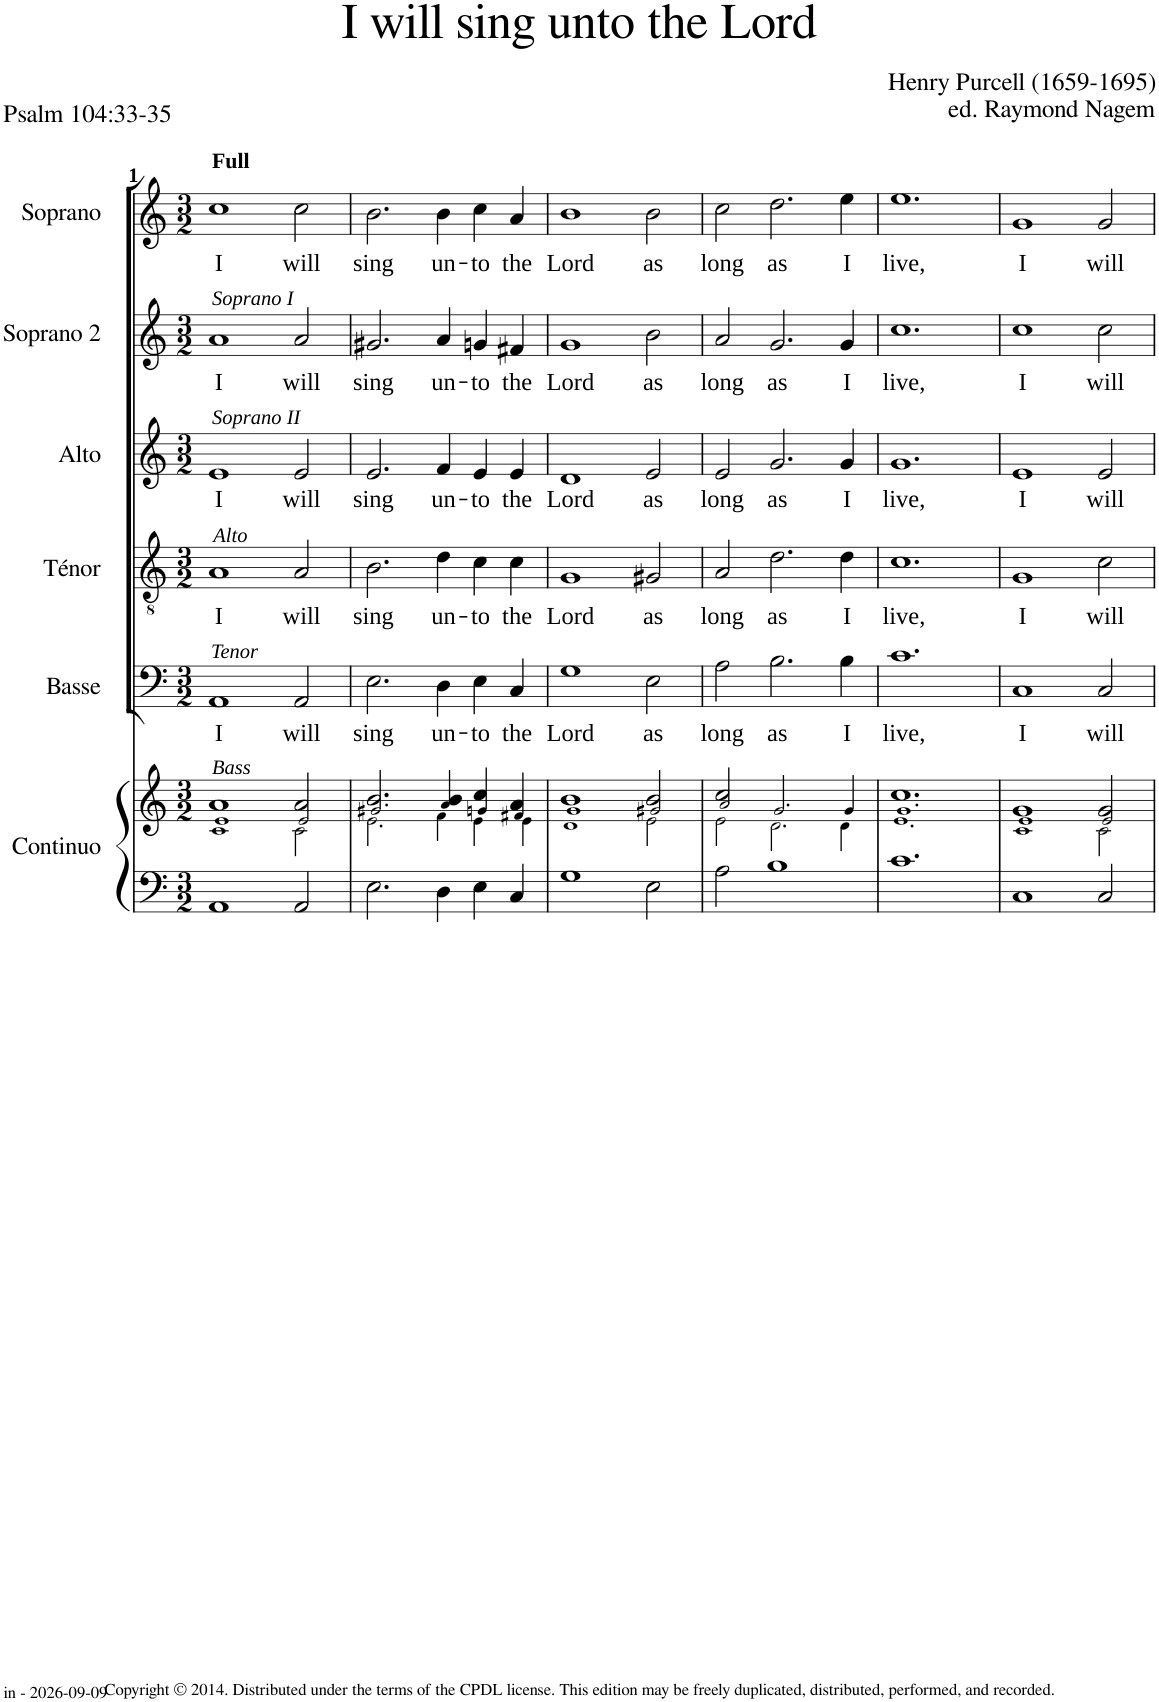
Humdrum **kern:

**kern	**kern	**kern	**text	**kern	**text	**kern	**text	**kern	**text	**kern	**text
*part6	*part6	*part5	*part5	*part4	*part4	*part3	*part3	*part2	*part2	*part1	*part1
*staff7	*staff6	*staff5	*staff5	*staff4	*staff4	*staff3	*staff3	*staff2	*staff2	*staff1	*staff1
*I"Continuo	*	*I"Basse	*	*I"Ténor	*	*I"Alto	*	*I"Soprano 2	*	*I"Soprano	*
*	*	*I'B.	*	*I'T.	*	*I'A.	*	*I'S2	*	*I'S.	*
*clefF4	*clefG2	*clefF4	*	*clefGv2	*	*clefG2	*	*clefG2	*	*clefG2	*
*k[]	*k[]	*k[]	*	*k[]	*	*k[]	*	*k[]	*	*k[]	*
*M3/2	*M3/2	*M3/2	*	*M3/2	*	*M3/2	*	*M3/2	*	*M3/2	*
=1	=1	=1	=1	=1	=1	=1	=1	=1	=1	=1	=1
*	*^	*	*	*	*	*	*	*	*	*	*
!	!	!	!	!	!	!	!	!	!	!	!LO:TX:b:i:t=Soprano I	!
!	!	!	!	!	!	!	!	!	!	!	!LO:TX:a:B:t=Full	!
!	!	!	!	!	!	!	!	!	!LO:TX:b:i:t=Soprano II	!	!	!
!	!	!	!	!	!	!	!LO:TX:b:i:t=Alto	!	!	!	!	!
!	!	!	!	!	!LO:TX:b:i:t=Tenor	!	!	!	!	!	!	!
!	!	!	!LO:TX:b:i:t=Bass	!	!	!	!	!	!	!	!	!
!	!	!	!	!LO:LY:b	!	!LO:LY:b	!	!LO:LY:b	!	!LO:LY:b	!	!LO:LY:b
1AA	1e 1a	1c	1AA	I	1A	I	1e	I	1a	I	1cc	I
!	!	!	!	!LO:LY:b	!	!LO:LY:b	!	!LO:LY:b	!	!LO:LY:b	!	!LO:LY:b
2AA/	2e/ 2a/	2c\	2AA/	will	2A/	will	2e/	will	2a/	will	2cc\	will
=2	=2	=2	=2	=2	=2	=2	=2	=2	=2	=2	=2	=2
!	!	!	!	!LO:LY:b	!	!LO:LY:b	!	!LO:LY:b	!	!LO:LY:b	!	!LO:LY:b
2.E\	2.g#X/ 2.b/	2.e\	2.E\	sing	2.B\	sing	2.e/	sing	2.g#X/	sing	2.b\	sing
!	!	!	!	!LO:LY:b	!	!LO:LY:b	!	!LO:LY:b	!	!LO:LY:b	!	!LO:LY:b
4D\	4a/ 4b/	4f\	4D\	un-	4d\	un-	4f/	un-	4a/	un-	4b\	un-
!	!	!	!	!LO:LY:b	!	!LO:LY:b	!	!LO:LY:b	!	!LO:LY:b	!	!LO:LY:b
4E\	4gn/ 4cc/	4e\	4E\	-to	4c\	-to	4e/	-to	4gn/	-to	4cc\	-to
!	!	!	!	!LO:LY:b	!	!LO:LY:b	!	!LO:LY:b	!	!LO:LY:b	!	!LO:LY:b
4C/	4f#X/ 4a/	4e\	4C/	the	4c\	the	4e/	the	4f#X/	the	4a/	the
=3	=3	=3	=3	=3	=3	=3	=3	=3	=3	=3	=3	=3
!	!	!	!	!LO:LY:b	!	!LO:LY:b	!	!LO:LY:b	!	!LO:LY:b	!	!LO:LY:b
1G	1g 1b	1d	1G	Lord	1G	Lord	1d	Lord	1g	Lord	1b	Lord
!	!	!	!	!LO:LY:b	!	!LO:LY:b	!	!LO:LY:b	!	!LO:LY:b	!	!LO:LY:b
2E\	2g#X/ 2b/	2e\	2E\	as	2G#X/	as	2e/	as	2b\	as	2b\	as
=4	=4	=4	=4	=4	=4	=4	=4	=4	=4	=4	=4	=4
!	!	!	!	!LO:LY:b	!	!LO:LY:b	!	!LO:LY:b	!	!LO:LY:b	!	!LO:LY:b
2A\	2a/ 2cc/	2e\	2A\	long	2A/	long	2e/	long	2a/	long	2cc\	long
!	!	!	!	!LO:LY:b	!	!LO:LY:b	!	!LO:LY:b	!	!LO:LY:b	!	!LO:LY:b
1B	2.g/	2.d\	2.B\	as	2.d\	as	2.g/	as	2.g/	as	2.dd\	as
!	!	!	!	!LO:LY:b	!	!LO:LY:b	!	!LO:LY:b	!	!LO:LY:b	!	!LO:LY:b
.	4g/	4d\	4B\	I	4d\	I	4g/	I	4g/	I	4ee\	I
=5	=5	=5	=5	=5	=5	=5	=5	=5	=5	=5	=5	=5
!	!	!	!	!LO:LY:b	!	!LO:LY:b	!	!LO:LY:b	!	!LO:LY:b	!	!LO:LY:b
1.c	1.g 1.cc	1.e	1.c	live,	1.c	live,	1.g	live,	1.cc	live,	1.ee	live,
=6	=6	=6	=6	=6	=6	=6	=6	=6	=6	=6	=6	=6
!	!	!	!	!LO:LY:b	!	!LO:LY:b	!	!LO:LY:b	!	!LO:LY:b	!	!LO:LY:b
1C	1e 1g	1c	1C	I	1G	I	1e	I	1cc	I	1g	I
!	!	!	!	!LO:LY:b	!	!LO:LY:b	!	!LO:LY:b	!	!LO:LY:b	!	!LO:LY:b
2C/	2e/ 2g/	2c\	2C/	will	2c\	will	2e/	will	2cc\	will	2g/	will
*	*v	*v	*	*	*	*	*	*	*	*	*	*
=	=	=	=	=	=	=	=	=	=	=	=
*-	*-	*-	*-	*-	*-	*-	*-	*-	*-	*-	*-
